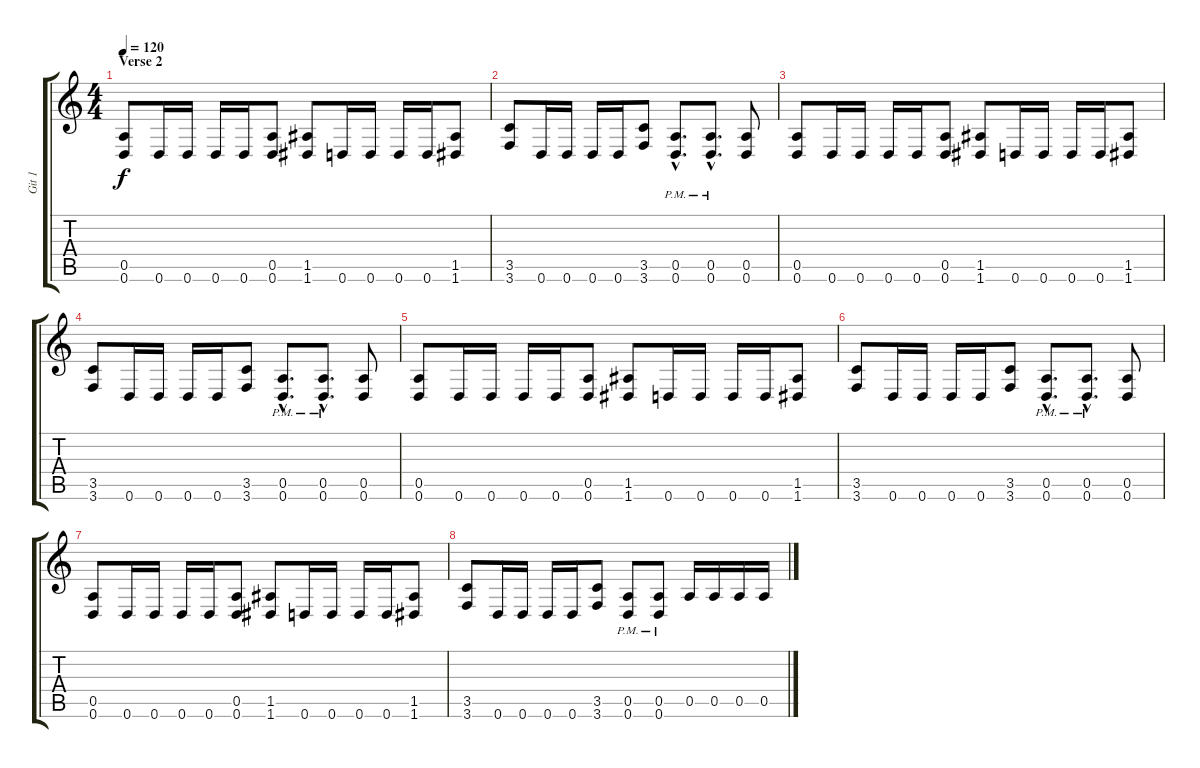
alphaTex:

\track ("Git 1" "Git 1") {instrument overdrivenguitar}
\staff {score tabs}
\tuning (E4 B3 G3 D3 A2 D2) {hide}
\ts (4 4)
\section ("" "Verse 2")
\tempo 120
\clef g2
\ks c
(0.5 0.6).8{dy f} 0.6.16 0.6.16 0.6.16 0.6.16 (0.5 0.6).8 (1.5 1.6).8 0.6.16 0.6.16 0.6.16 0.6.16 (1.5 1.6).8 |
(3.5 3.6).8 0.6.16 0.6.16 0.6.16 0.6.16 (3.5 3.6).8 (0.5{hac pm} 0.6{hac pm}).8{d} (0.5{hac pm} 0.6{hac pm}).8{d} (0.5 0.6).8 |
(0.5 0.6).8 0.6.16 0.6.16 0.6.16 0.6.16 (0.5 0.6).8 (1.5 1.6).8 0.6.16 0.6.16 0.6.16 0.6.16 (1.5 1.6).8 |
(3.5 3.6).8 0.6.16 0.6.16 0.6.16 0.6.16 (3.5 3.6).8 (0.5{hac pm} 0.6{hac pm}).8{d} (0.5{hac pm} 0.6{hac pm}).8{d} (0.5 0.6).8 |
(0.5 0.6).8 0.6.16 0.6.16 0.6.16 0.6.16 (0.5 0.6).8 (1.5 1.6).8 0.6.16 0.6.16 0.6.16 0.6.16 (1.5 1.6).8 |
(3.5 3.6).8 0.6.16 0.6.16 0.6.16 0.6.16 (3.5 3.6).8 (0.5{hac pm} 0.6{hac pm}).8{d} (0.5{hac pm} 0.6{hac pm}).8{d} (0.5 0.6).8 |
(0.5 0.6).8 0.6.16 0.6.16 0.6.16 0.6.16 (0.5 0.6).8 (1.5 1.6).8 0.6.16 0.6.16 0.6.16 0.6.16 (1.5 1.6).8 |
(3.5 3.6).8 0.6.16 0.6.16 0.6.16 0.6.16 (3.5 3.6).8 (0.5{pm} 0.6{pm}).8 (0.5{pm} 0.6{pm}).8 0.5.16 0.5.16 0.5.16 0.5.16
